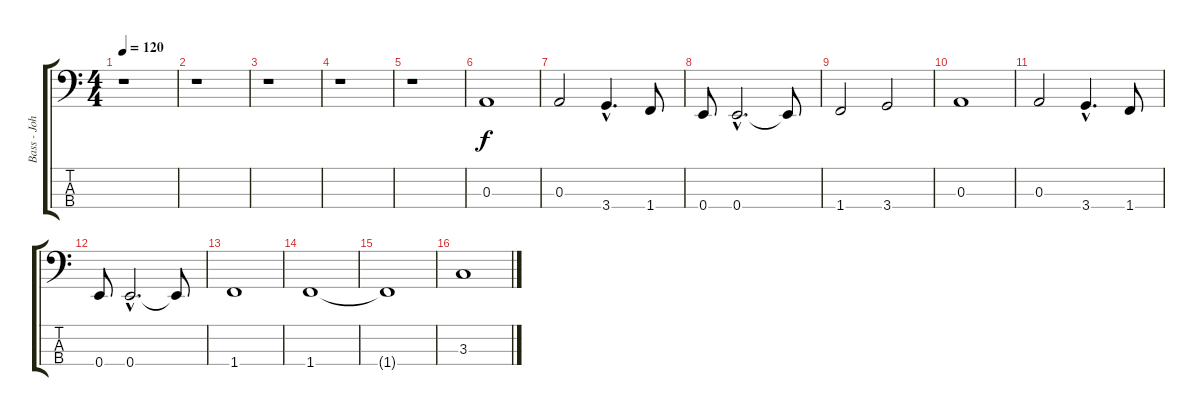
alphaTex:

\track ("Bass - John Wetton" "Bass - Joh") {instrument electricbasspick}
\staff {score tabs}
\tuning (G2 D2 A1 E1) {hide}
\ts (4 4)
\tempo 120
\clef f4
\ks c
r.1{dy f instrument electricbasspick} |
r.1 |
r.1 |
r.1 |
r.1 |
0.3.1 |
0.3.2 3.4{hac}.4{d} 1.4.8 |
0.4.8 0.4{hac}.2{d} 0.4{t}.8 |
1.4.2 3.4.2 |
0.3.1 |
0.3.2 3.4{hac}.4{d} 1.4.8 |
0.4.8 0.4{hac}.2{d} 0.4{t}.8 |
1.4.1 |
1.4.1 |
1.4{t}.1 |
3.3.1
